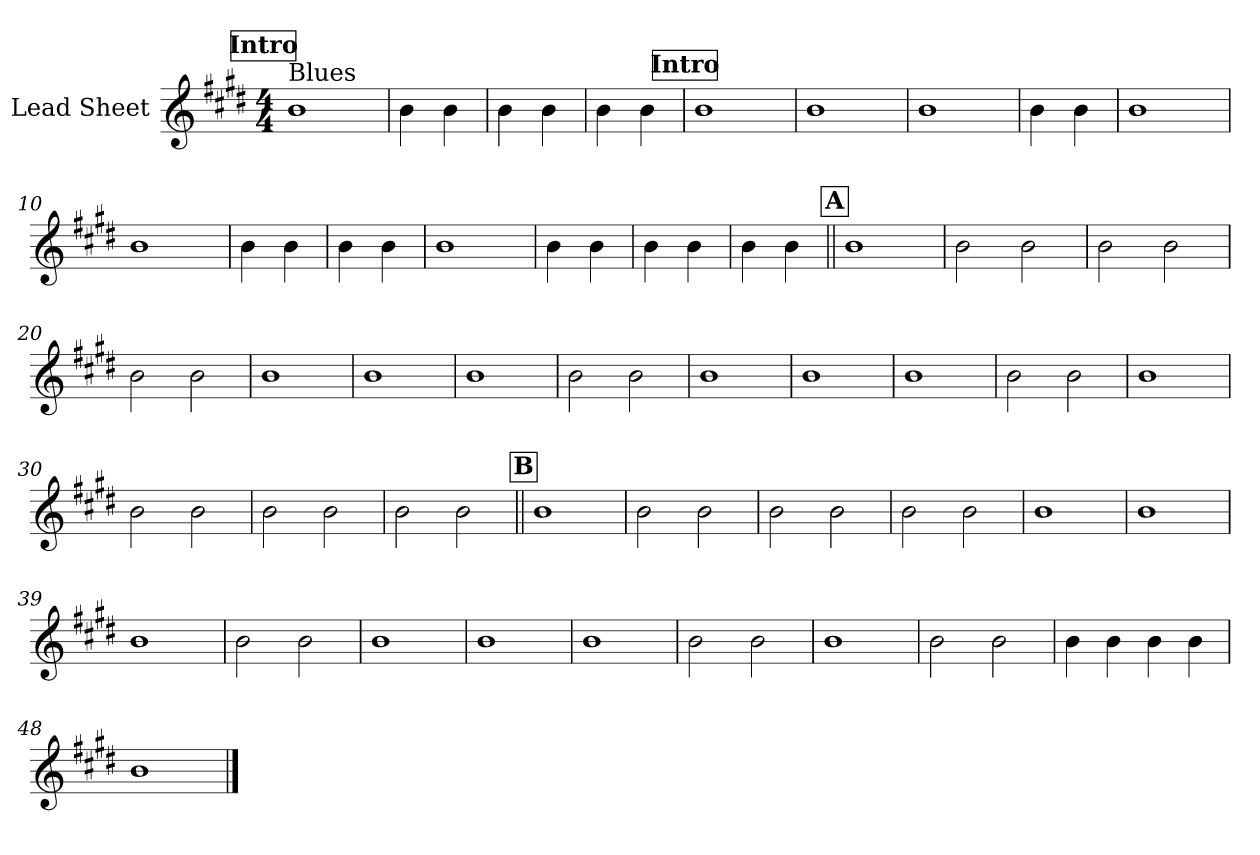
**kern
*part1
*staff1
*I"Lead Sheet
*clefG2
*k[f#c#g#d#]
*E:
*M4/4
*MM75
!!LO:REH:place=s1:a:fs=14:t=Intro
=1
!LO:TX:a:t=Blues
1b
=2
4b\
4b\
=3
4b\
4b\
=4
4b\
4b\
!!LO:REH:place=s1:a:fs=14:t=Intro
=5
1b
=6
1b
=7
1b
=8
4b\
4b\
!!LO:LB:g=z
=9
1b
=10
1b
=11
4b\
4b\
=12
4b\
4b\
=13
1b
=14
4b\
4b\
=15
4b\
4b\
=16
4b\
4b\
!!LO:LB:g=z
!!LO:REH:place=s1:a:fs=14:t=A
=17||
1b
=18
2b\
2b\
=19
2b\
2b\
=20
2b\
2b\
!!LO:LB:g=z
=21
1b
=22
1b
=23
1b
=24
2b\
2b\
!!LO:LB:g=z
=25
1b
=26
1b
=27
1b
=28
2b\
2b\
!!LO:LB:g=z
=29
1b
=30
2b\
2b\
=31
2b\
2b\
=32
2b\
2b\
!!LO:LB:g=z
!!LO:REH:place=s1:a:fs=14:t=B
=33||
1b
=34
2b\
2b\
=35
2b\
2b\
=36
2b\
2b\
!!LO:LB:g=z
=37
1b
=38
1b
=39
1b
=40
2b\
2b\
!!LO:LB:g=z
=41
1b
=42
1b
=43
1b
=44
2b\
2b\
!!LO:LB:g=z
=45
1b
=46
2b\
2b\
=47
4b\
4b\
4b\
4b\
=48
1b
==
*-
